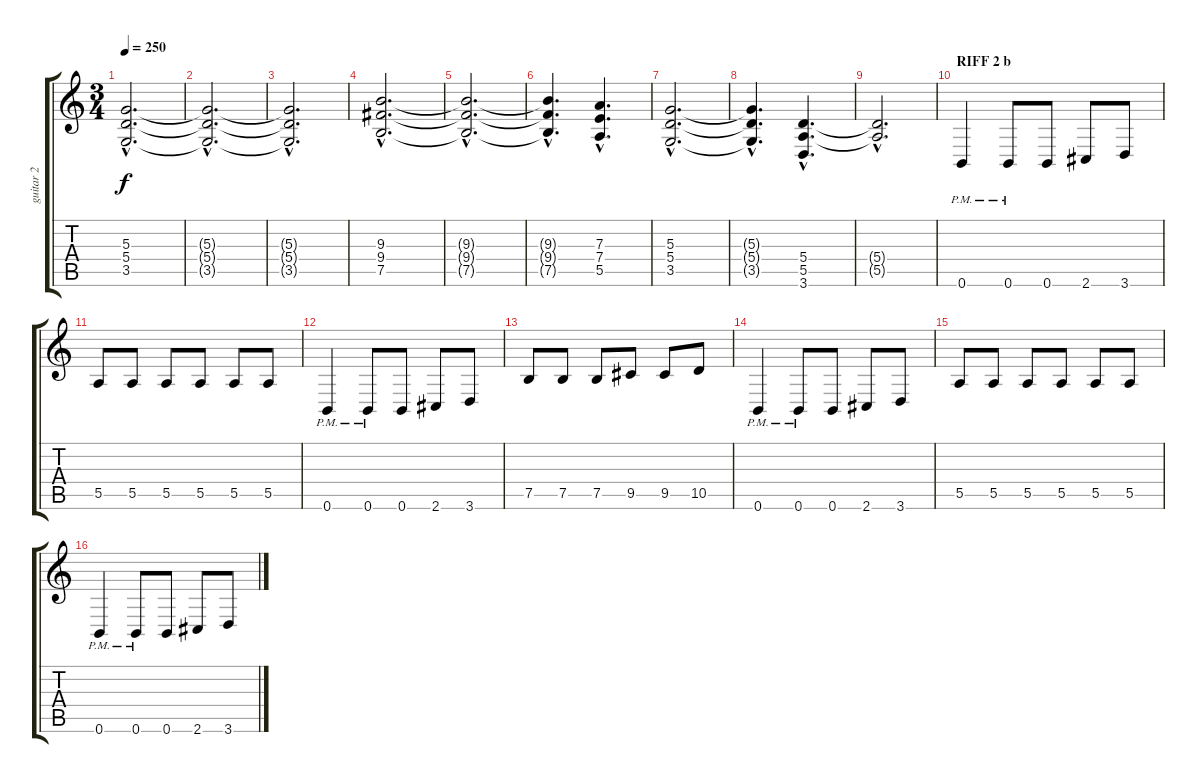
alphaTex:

\track ("guitar 2" "guitar 2") {instrument distortionguitar}
\staff {score tabs}
\tuning (B3 Gb3 D3 A2 E2 B1) {hide}
\ts (3 4)
\tempo 250
\clef g2
\ks c
(5.3{hac} 5.4{hac} 3.5{hac}).2{d dy f} |
(5.3{hac t} 5.4{hac t} 3.5{hac t}).2{d} |
(5.3{hac t} 5.4{hac t} 3.5{hac t}).2{d} |
(9.3{hac} 9.4{hac} 7.5{hac}).2{d} |
(9.3{hac t} 9.4{hac t} 7.5{hac t}).2{d} |
(9.3{hac t} 9.4{hac t} 7.5{hac t}).4{d} (7.3{hac} 7.4{hac} 5.5{hac}).4{d} |
(5.3{hac} 5.4{hac} 3.5{hac}).2{d} |
(5.3{hac t} 5.4{hac t} 3.5{hac t}).4{d} (5.4{hac} 5.5{hac} 3.6{hac}).4{d} |
(5.4{hac t} 5.5{hac t}).2{d} |
\section ("" "RIFF 2 b")
0.6{pm}.4 0.6{pm}.8 0.6.8 2.6.8 3.6.8 |
5.5.8 5.5.8 5.5.8 5.5.8 5.5.8 5.5.8 |
0.6{pm}.4 0.6{pm}.8 0.6.8 2.6.8 3.6.8 |
7.5.8 7.5.8 7.5.8 9.5.8 9.5.8 10.5.8 |
0.6{pm}.4 0.6{pm}.8 0.6.8 2.6.8 3.6.8 |
5.5.8 5.5.8 5.5.8 5.5.8 5.5.8 5.5.8 |
0.6{pm}.4 0.6{pm}.8 0.6.8 2.6.8 3.6.8
